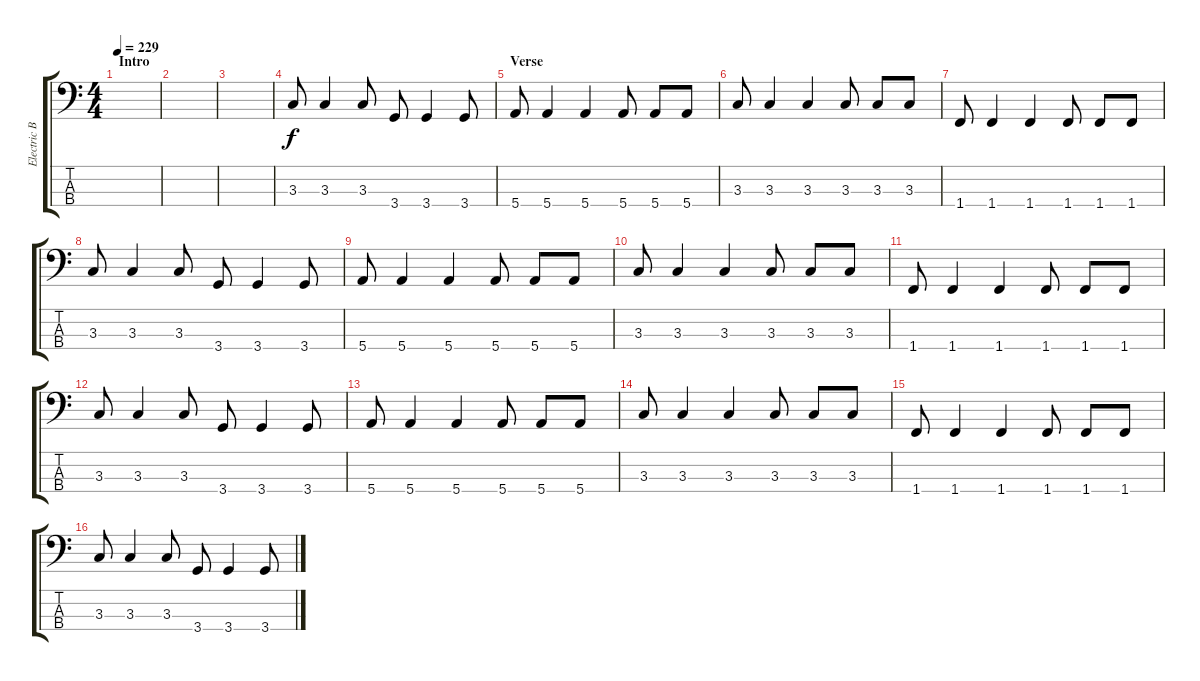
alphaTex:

\track ("Electric Bass" "Electric B") {instrument electricbassfinger}
\staff {score tabs}
\tuning (G2 D2 A1 E1) {hide}
\ts (4 4)
\section ("" "Intro")
\tempo 229
\clef f4
\ks c
|
|
|
3.3.8 3.3.4 3.3.8 3.4.8 3.4.4 3.4.8 |
\section ("" "Verse")
5.4.8 5.4.4 5.4.4 5.4.8 5.4.8 5.4.8 |
3.3.8 3.3.4 3.3.4 3.3.8 3.3.8 3.3.8 |
1.4.8 1.4.4 1.4.4 1.4.8 1.4.8 1.4.8 |
3.3.8 3.3.4 3.3.8 3.4.8 3.4.4 3.4.8 |
5.4.8 5.4.4 5.4.4 5.4.8 5.4.8 5.4.8 |
3.3.8 3.3.4 3.3.4 3.3.8 3.3.8 3.3.8 |
1.4.8 1.4.4 1.4.4 1.4.8 1.4.8 1.4.8 |
3.3.8 3.3.4 3.3.8 3.4.8 3.4.4 3.4.8 |
5.4.8 5.4.4 5.4.4 5.4.8 5.4.8 5.4.8 |
3.3.8 3.3.4 3.3.4 3.3.8 3.3.8 3.3.8 |
1.4.8 1.4.4 1.4.4 1.4.8 1.4.8 1.4.8 |
3.3.8 3.3.4 3.3.8 3.4.8 3.4.4 3.4.8
